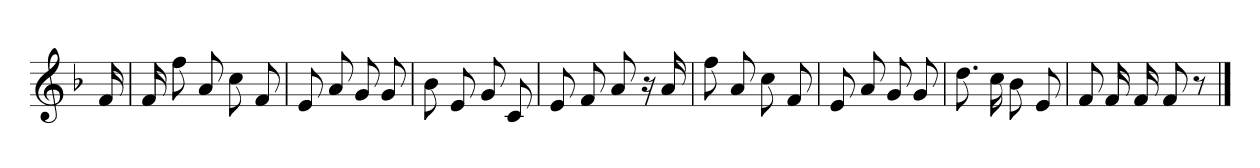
**kern
*part1
*staff1
*clefG2
*k[b-]
*F:
=
16f
=1
16f
8ff
8a
8cc
8f
=2
8e
8a
8g
8g
=3
8b-
8e
8g
8c
=4
8e
8f
8a
16r
16a
=5
8ff
8a
8cc
8f
=6
8e
8a
8g
8g
=7
8.dd
16cc
8b-
8e
=8
8f
16f
16f
8f
8r
==
*-
